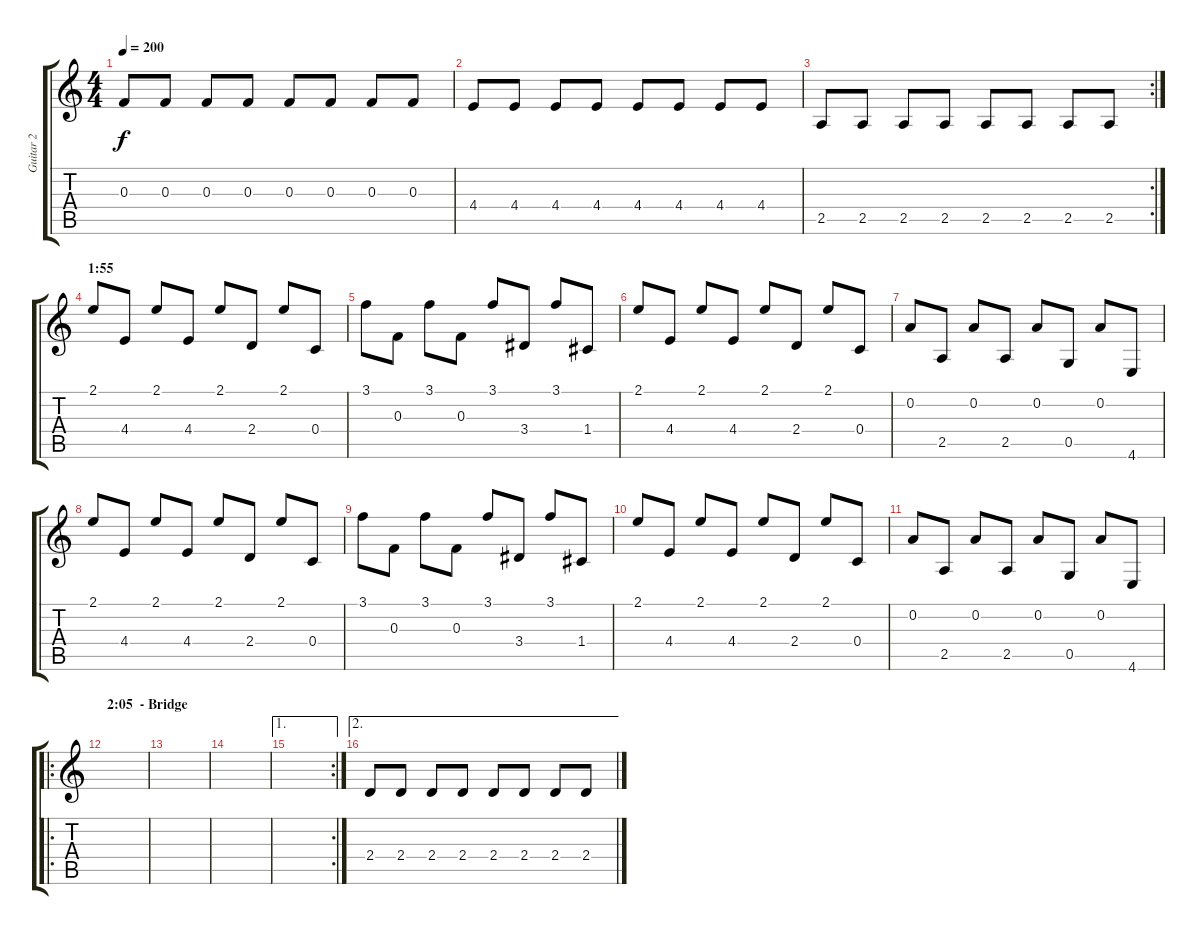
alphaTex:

\track ("Guitar 2" "Guitar 2") {instrument overdrivenguitar}
\staff {score tabs}
\tuning (D4 A3 F3 C3 G2 C2) {hide}
\ts (4 4)
\tempo 200
\clef g2
\ks c
0.3.8{dy f} 0.3.8 0.3.8 0.3.8 0.3.8 0.3.8 0.3.8 0.3.8 |
4.4.8 4.4.8 4.4.8 4.4.8 4.4.8 4.4.8 4.4.8 4.4.8 |
\rc 2
2.5.8 2.5.8 2.5.8 2.5.8 2.5.8 2.5.8 2.5.8 2.5.8 |
\section ("" "1:55")
2.1.8{volume 9 instrument overdrivenguitar} 4.4.8 2.1.8 4.4.8 2.1.8 2.4.8 2.1.8 0.4.8 |
3.1.8{volume 9 instrument overdrivenguitar} 0.3.8 3.1.8 0.3.8 3.1.8 3.4.8 3.1.8 1.4.8 |
2.1.8{volume 9 instrument overdrivenguitar} 4.4.8 2.1.8 4.4.8 2.1.8 2.4.8 2.1.8 0.4.8 |
0.2.8{volume 9 instrument overdrivenguitar} 2.5.8 0.2.8 2.5.8 0.2.8 0.5.8 0.2.8 4.6.8 |
2.1.8{volume 9 instrument overdrivenguitar} 4.4.8 2.1.8 4.4.8 2.1.8 2.4.8 2.1.8 0.4.8 |
3.1.8{volume 9 instrument overdrivenguitar} 0.3.8 3.1.8 0.3.8 3.1.8 3.4.8 3.1.8 1.4.8 |
2.1.8{volume 9 instrument overdrivenguitar} 4.4.8 2.1.8 4.4.8 2.1.8 2.4.8 2.1.8 0.4.8 |
0.2.8{volume 9 instrument overdrivenguitar} 2.5.8 0.2.8 2.5.8 0.2.8 0.5.8 0.2.8 4.6.8 |
\ro
\section ("" "2:05  - Bridge")
|
|
|
\ae 1
\rc 2
|
\ae 2
2.4.8 2.4.8 2.4.8 2.4.8 2.4.8 2.4.8 2.4.8 2.4.8
